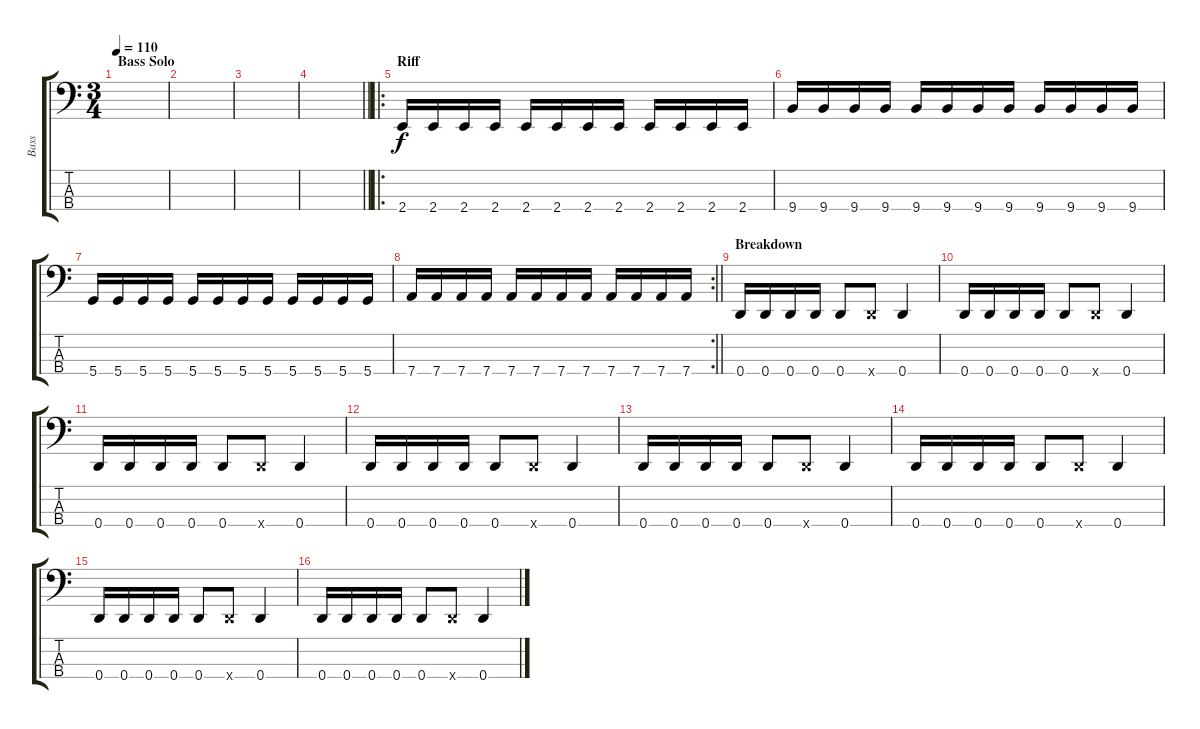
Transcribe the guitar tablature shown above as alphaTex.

\track ("Bass" "Bass") {instrument electricbasspick}
\staff {score tabs}
\tuning (G2 D2 A1 D1) {hide}
\ts (3 4)
\section ("" "Bass Solo")
\tempo 110
\clef f4
\ks c
|
|
|
\barLineRight lightlight
|
\ro
\section ("" "Riff")
2.4.16 2.4.16 2.4.16 2.4.16 2.4.16 2.4.16 2.4.16 2.4.16 2.4.16 2.4.16 2.4.16 2.4.16 |
9.4.16 9.4.16 9.4.16 9.4.16 9.4.16 9.4.16 9.4.16 9.4.16 9.4.16 9.4.16 9.4.16 9.4.16 |
5.4.16 5.4.16 5.4.16 5.4.16 5.4.16 5.4.16 5.4.16 5.4.16 5.4.16 5.4.16 5.4.16 5.4.16 |
\rc 2
\barLineRight lightlight
7.4.16 7.4.16 7.4.16 7.4.16 7.4.16 7.4.16 7.4.16 7.4.16 7.4.16 7.4.16 7.4.16 7.4.16 |
\section ("" "Breakdown")
0.4.16 0.4.16 0.4.16 0.4.16 0.4.8 0.4{x}.8 0.4.4 |
0.4.16 0.4.16 0.4.16 0.4.16 0.4.8 0.4{x}.8 0.4.4 |
0.4.16 0.4.16 0.4.16 0.4.16 0.4.8 0.4{x}.8 0.4.4 |
0.4.16 0.4.16 0.4.16 0.4.16 0.4.8 0.4{x}.8 0.4.4 |
0.4.16 0.4.16 0.4.16 0.4.16 0.4.8 0.4{x}.8 0.4.4 |
0.4.16 0.4.16 0.4.16 0.4.16 0.4.8 0.4{x}.8 0.4.4 |
0.4.16 0.4.16 0.4.16 0.4.16 0.4.8 0.4{x}.8 0.4.4 |
0.4.16 0.4.16 0.4.16 0.4.16 0.4.8 0.4{x}.8 0.4.4
